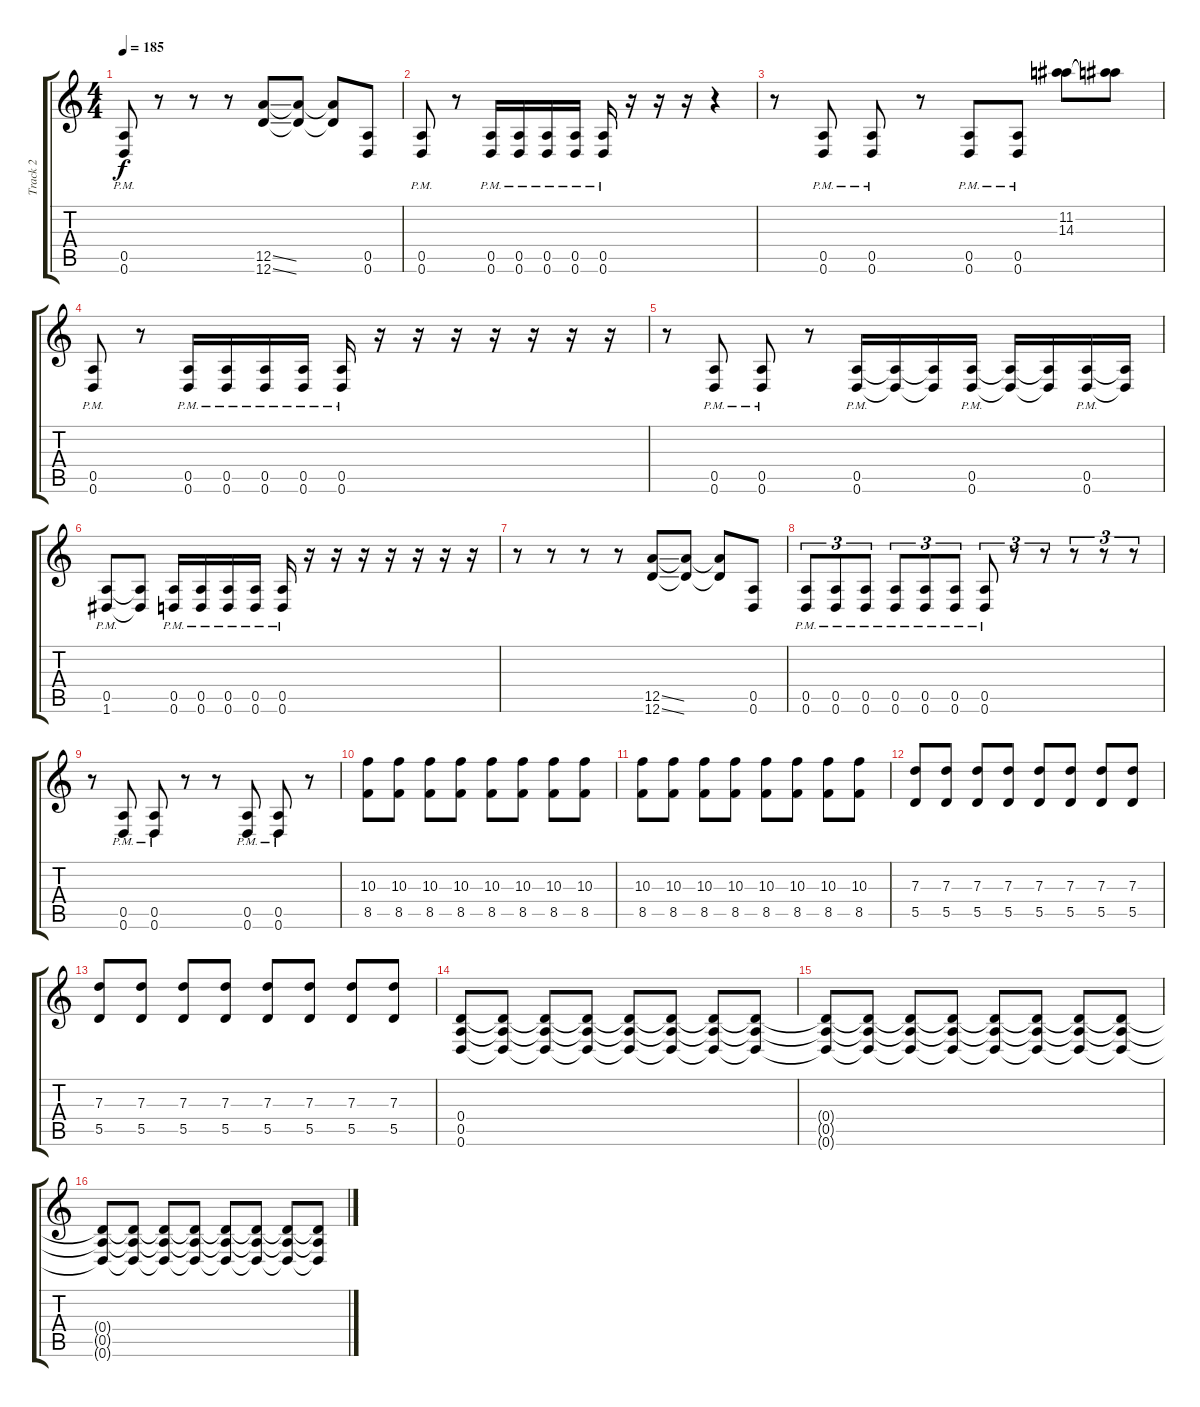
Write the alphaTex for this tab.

\track ("Track 2" "Track 2") {instrument distortionguitar}
\staff {score tabs}
\tuning (E4 B3 G3 D3 A2 D2) {hide}
\ts (4 4)
\tempo 185
\clef g2
\ks c
(0.5{pm} 0.6{pm}).8{dy f} r.8 r.8 r.8 (12.5{ss} 12.6{ss}).8 (12.5{t} 12.6{t}).8 (12.5{t} 12.6{t}).8 (0.5 0.6).8 |
(0.5{pm} 0.6{pm}).8 r.8 (0.5{pm} 0.6{pm}).16 (0.5{pm} 0.6{pm}).16 (0.5{pm} 0.6{pm}).16 (0.5{pm} 0.6{pm}).16 (0.5{pm} 0.6{pm}).16 r.16 r.16 r.16 r.4 |
r.8 (0.5{pm} 0.6{pm}).8 (0.5{pm} 0.6{pm}).8 r.8 (0.5{pm} 0.6{pm}).8 (0.5{pm} 0.6{pm}).8 (11.2 14.3).8 (11.2{t} 14.3{t}).8 |
(0.5{pm} 0.6{pm}).8 r.8 (0.5{pm} 0.6{pm}).16 (0.5{pm} 0.6{pm}).16 (0.5{pm} 0.6{pm}).16 (0.5{pm} 0.6{pm}).16 (0.5{pm} 0.6{pm}).16 r.16 r.16 r.16 r.16 r.16 r.16 r.16 |
r.8 (0.5{pm} 0.6{pm}).8 (0.5{pm} 0.6{pm}).8 r.8 (0.5{pm} 0.6{pm}).16 (0.5{t} 0.6{t}).16 (0.5{t} 0.6{t}).16 (0.5{pm} 0.6{pm}).16 (0.5{t} 0.6{t}).16 (0.5{t} 0.6{t}).16 (0.5{pm} 0.6{pm}).16 (0.5{t} 0.6{t}).16 |
(0.5{pm} 1.6{pm}).8 (0.5{t} 1.6{t}).8 (0.5{pm} 0.6{pm}).16 (0.5{pm} 0.6{pm}).16 (0.5{pm} 0.6{pm}).16 (0.5{pm} 0.6{pm}).16 (0.5{pm} 0.6{pm}).16 r.16 r.16 r.16 r.16 r.16 r.16 r.16 |
r.8 r.8 r.8 r.8 (12.5{ss} 12.6{ss}).8 (12.5{t} 12.6{t}).8 (12.5{t} 12.6{t}).8 (0.5 0.6).8 |
(0.5{pm} 0.6{pm}).8{tu (3 2)} (0.5{pm} 0.6{pm}).8{tu (3 2)} (0.5{pm} 0.6{pm}).8{tu (3 2)} (0.5{pm} 0.6{pm}).8{tu (3 2)} (0.5{pm} 0.6{pm}).8{tu (3 2)} (0.5{pm} 0.6{pm}).8{tu (3 2)} (0.5{pm} 0.6{pm}).8{tu (3 2)} r.8{tu (3 2)} r.8{tu (3 2)} r.8{tu (3 2)} r.8{tu (3 2)} r.8{tu (3 2)} |
r.8 (0.5{pm} 0.6{pm}).8 (0.5{pm} 0.6{pm}).8 r.8 r.8 (0.5{pm} 0.6{pm}).8 (0.5{pm} 0.6{pm}).8 r.8 |
(10.3 8.5).8 (10.3 8.5).8 (10.3 8.5).8 (10.3 8.5).8 (10.3 8.5).8 (10.3 8.5).8 (10.3 8.5).8 (10.3 8.5).8 |
(10.3 8.5).8 (10.3 8.5).8 (10.3 8.5).8 (10.3 8.5).8 (10.3 8.5).8 (10.3 8.5).8 (10.3 8.5).8 (10.3 8.5).8 |
(7.3 5.5).8 (7.3 5.5).8 (7.3 5.5).8 (7.3 5.5).8 (7.3 5.5).8 (7.3 5.5).8 (7.3 5.5).8 (7.3 5.5).8 |
(7.3 5.5).8 (7.3 5.5).8 (7.3 5.5).8 (7.3 5.5).8 (7.3 5.5).8 (7.3 5.5).8 (7.3 5.5).8 (7.3 5.5).8 |
(0.4 0.5 0.6).8 (0.4{t} 0.5{t} 0.6{t}).8 (0.4{t} 0.5{t} 0.6{t}).8 (0.4{t} 0.5{t} 0.6{t}).8 (0.4{t} 0.5{t} 0.6{t}).8 (0.4{t} 0.5{t} 0.6{t}).8 (0.4{t} 0.5{t} 0.6{t}).8 (0.4{t} 0.5{t} 0.6{t}).8 |
(0.4{t} 0.5{t} 0.6{t}).8 (0.4{t} 0.5{t} 0.6{t}).8 (0.4{t} 0.5{t} 0.6{t}).8 (0.4{t} 0.5{t} 0.6{t}).8 (0.4{t} 0.5{t} 0.6{t}).8 (0.4{t} 0.5{t} 0.6{t}).8 (0.4{t} 0.5{t} 0.6{t}).8 (0.4{t} 0.5{t} 0.6{t}).8 |
(0.4{t} 0.5{t} 0.6{t}).8 (0.4{t} 0.5{t} 0.6{t}).8 (0.4{t} 0.5{t} 0.6{t}).8 (0.4{t} 0.5{t} 0.6{t}).8 (0.4{t} 0.5{t} 0.6{t}).8 (0.4{t} 0.5{t} 0.6{t}).8 (0.4{t} 0.5{t} 0.6{t}).8 (0.4{t} 0.5{t} 0.6{t}).8
